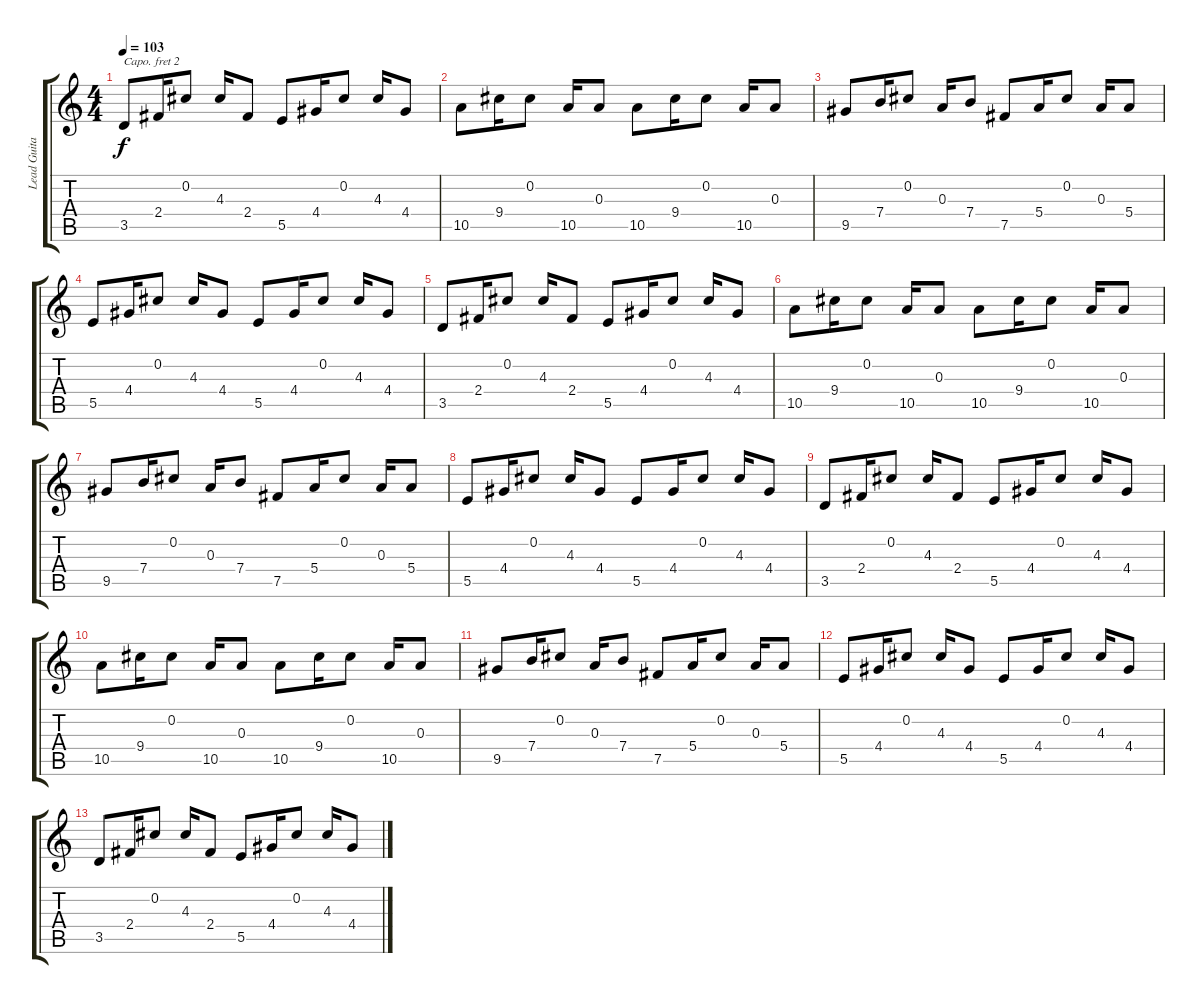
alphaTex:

\track ("Lead Guitar" "Lead Guita") {instrument acousticguitarnylon}
\staff {score tabs}
\capo 2
\tuning (E4 B3 G3 D3 A2 E2) {hide}
\ts (4 4)
\tempo 103
\clef g2
\ks c
3.5.8{dy f} 2.4.16 0.2.8 4.3.16 2.4.8 5.5.8 4.4.16 0.2.8 4.3.16 4.4.8 |
10.5.8 9.4.16 0.2.8 10.5.16 0.3.8 10.5.8 9.4.16 0.2.8 10.5.16 0.3.8 |
9.5.8 7.4.16 0.2.8 0.3.16 7.4.8 7.5.8 5.4.16 0.2.8 0.3.16 5.4.8 |
5.5.8 4.4.16 0.2.8 4.3.16 4.4.8 5.5.8 4.4.16 0.2.8 4.3.16 4.4.8 |
3.5.8 2.4.16 0.2.8 4.3.16 2.4.8 5.5.8 4.4.16 0.2.8 4.3.16 4.4.8 |
10.5.8 9.4.16 0.2.8 10.5.16 0.3.8 10.5.8 9.4.16 0.2.8 10.5.16 0.3.8 |
9.5.8 7.4.16 0.2.8 0.3.16 7.4.8 7.5.8 5.4.16 0.2.8 0.3.16 5.4.8 |
5.5.8 4.4.16 0.2.8 4.3.16 4.4.8 5.5.8 4.4.16 0.2.8 4.3.16 4.4.8 |
3.5.8 2.4.16 0.2.8 4.3.16 2.4.8 5.5.8 4.4.16 0.2.8 4.3.16 4.4.8 |
10.5.8 9.4.16 0.2.8 10.5.16 0.3.8 10.5.8 9.4.16 0.2.8 10.5.16 0.3.8 |
9.5.8 7.4.16 0.2.8 0.3.16 7.4.8 7.5.8 5.4.16 0.2.8 0.3.16 5.4.8 |
5.5.8 4.4.16 0.2.8 4.3.16 4.4.8 5.5.8 4.4.16 0.2.8 4.3.16 4.4.8 |
3.5.8 2.4.16 0.2.8 4.3.16 2.4.8 5.5.8 4.4.16 0.2.8 4.3.16 4.4.8
